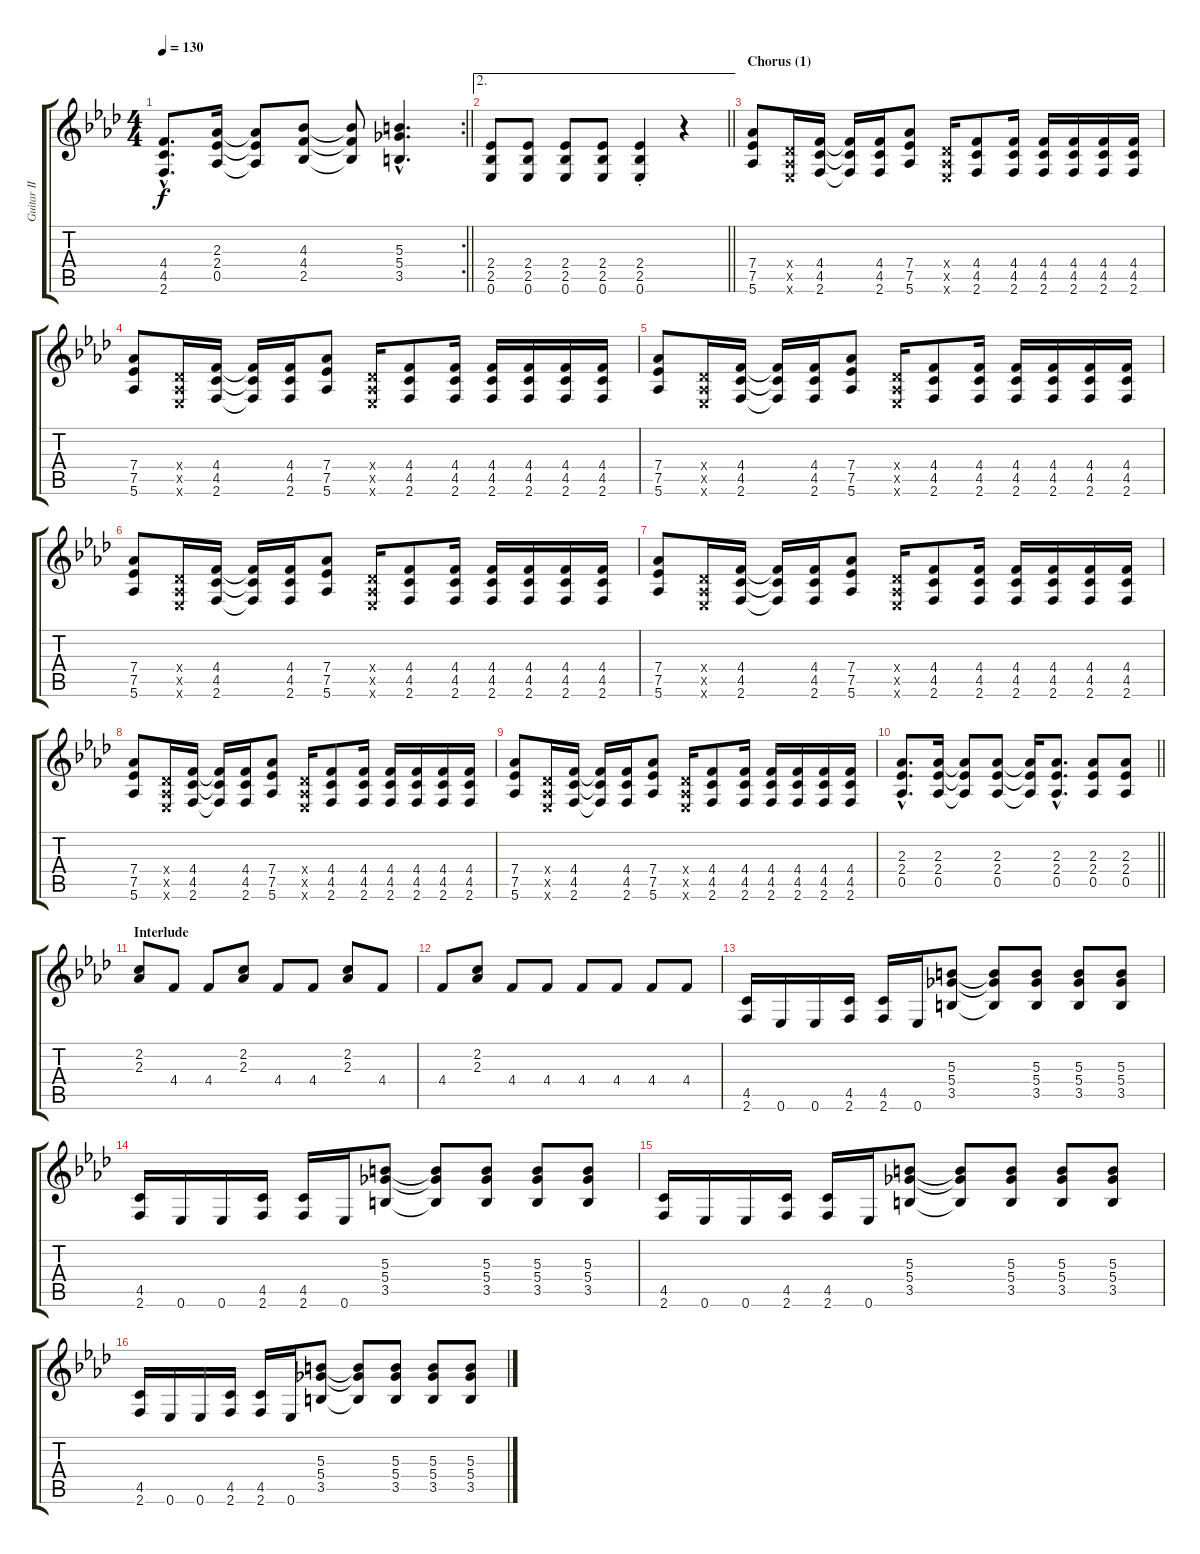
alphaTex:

\track ("Guitar II" "Guitar II") {instrument distortionguitar}
\staff {score tabs}
\tuning (Eb4 Bb3 Gb3 Db3 Ab2 Eb2) {hide}
\rc 2
\ts (4 4)
\tempo 130
\clef g2
\barLineRight lightlight
\ks fminor
(4.4{hac} 4.5{hac} 2.6{hac}).8{d dy f} (2.3 2.4 0.5).16 (2.3{t} 2.4{t} 0.5{t}).8 (4.3 4.4 2.5).8 (4.3{t} 4.4{t} 2.5{t}).8 (5.3{hac} 5.4{hac} 3.5{hac}).4{d} |
\ae 2
\barLineRight lightlight
(2.4 2.5 0.6).8 (2.4 2.5 0.6).8 (2.4 2.5 0.6).8 (2.4 2.5 0.6).8 (2.4{st} 2.5{st} 0.6{st}).4 r.4 |
\section ("" "Chorus (1)")
(7.4 7.5 5.6).8 (0.4{x} 0.5{x} 0.6{x}).16 (4.4 4.5 2.6).16 (4.4{t} 4.5{t} 2.6{t}).16 (4.4 4.5 2.6).16 (7.4 7.5 5.6).8 (0.4{x} 0.5{x} 0.6{x}).16 (4.4 4.5 2.6).8 (4.4 4.5 2.6).16 (4.4 4.5 2.6).16 (4.4 4.5 2.6).16 (4.4 4.5 2.6).16 (4.4 4.5 2.6).16 |
(7.4 7.5 5.6).8 (0.4{x} 0.5{x} 0.6{x}).16 (4.4 4.5 2.6).16 (4.4{t} 4.5{t} 2.6{t}).16 (4.4 4.5 2.6).16 (7.4 7.5 5.6).8 (0.4{x} 0.5{x} 0.6{x}).16 (4.4 4.5 2.6).8 (4.4 4.5 2.6).16 (4.4 4.5 2.6).16 (4.4 4.5 2.6).16 (4.4 4.5 2.6).16 (4.4 4.5 2.6).16 |
(7.4 7.5 5.6).8 (0.4{x} 0.5{x} 0.6{x}).16 (4.4 4.5 2.6).16 (4.4{t} 4.5{t} 2.6{t}).16 (4.4 4.5 2.6).16 (7.4 7.5 5.6).8 (0.4{x} 0.5{x} 0.6{x}).16 (4.4 4.5 2.6).8 (4.4 4.5 2.6).16 (4.4 4.5 2.6).16 (4.4 4.5 2.6).16 (4.4 4.5 2.6).16 (4.4 4.5 2.6).16 |
(7.4 7.5 5.6).8 (0.4{x} 0.5{x} 0.6{x}).16 (4.4 4.5 2.6).16 (4.4{t} 4.5{t} 2.6{t}).16 (4.4 4.5 2.6).16 (7.4 7.5 5.6).8 (0.4{x} 0.5{x} 0.6{x}).16 (4.4 4.5 2.6).8 (4.4 4.5 2.6).16 (4.4 4.5 2.6).16 (4.4 4.5 2.6).16 (4.4 4.5 2.6).16 (4.4 4.5 2.6).16 |
(7.4 7.5 5.6).8 (0.4{x} 0.5{x} 0.6{x}).16 (4.4 4.5 2.6).16 (4.4{t} 4.5{t} 2.6{t}).16 (4.4 4.5 2.6).16 (7.4 7.5 5.6).8 (0.4{x} 0.5{x} 0.6{x}).16 (4.4 4.5 2.6).8 (4.4 4.5 2.6).16 (4.4 4.5 2.6).16 (4.4 4.5 2.6).16 (4.4 4.5 2.6).16 (4.4 4.5 2.6).16 |
(7.4 7.5 5.6).8 (0.4{x} 0.5{x} 0.6{x}).16 (4.4 4.5 2.6).16 (4.4{t} 4.5{t} 2.6{t}).16 (4.4 4.5 2.6).16 (7.4 7.5 5.6).8 (0.4{x} 0.5{x} 0.6{x}).16 (4.4 4.5 2.6).8 (4.4 4.5 2.6).16 (4.4 4.5 2.6).16 (4.4 4.5 2.6).16 (4.4 4.5 2.6).16 (4.4 4.5 2.6).16 |
(7.4 7.5 5.6).8 (0.4{x} 0.5{x} 0.6{x}).16 (4.4 4.5 2.6).16 (4.4{t} 4.5{t} 2.6{t}).16 (4.4 4.5 2.6).16 (7.4 7.5 5.6).8 (0.4{x} 0.5{x} 0.6{x}).16 (4.4 4.5 2.6).8 (4.4 4.5 2.6).16 (4.4 4.5 2.6).16 (4.4 4.5 2.6).16 (4.4 4.5 2.6).16 (4.4 4.5 2.6).16 |
\barLineRight lightlight
(2.3{hac} 2.4{hac} 0.5{hac}).8{d} (2.3 2.4 0.5).16 (2.3{t} 2.4{t} 0.5{t}).8 (2.3 2.4 0.5).8 (2.3{t} 2.4{t} 0.5{t}).16 (2.3{hac} 2.4{hac} 0.5{hac}).8{d} (2.3 2.4 0.5).8 (2.3 2.4 0.5).8 |
\section ("" "Interlude")
(2.2 2.3).8 4.4.8 4.4.8 (2.2 2.3).8 4.4.8 4.4.8 (2.2 2.3).8 4.4.8 |
4.4.8 (2.2 2.3).8 4.4.8 4.4.8 4.4.8 4.4.8 4.4.8 4.4.8 |
(4.5 2.6).16 0.6.16 0.6.16 (4.5 2.6).16 (4.5 2.6).16 0.6.16 (5.3 5.4 3.5).8 (5.3{t} 5.4{t} 3.5{t}).8 (5.3 5.4 3.5).8 (5.3 5.4 3.5).8 (5.3 5.4 3.5).8 |
(4.5 2.6).16 0.6.16 0.6.16 (4.5 2.6).16 (4.5 2.6).16 0.6.16 (5.3 5.4 3.5).8 (5.3{t} 5.4{t} 3.5{t}).8 (5.3 5.4 3.5).8 (5.3 5.4 3.5).8 (5.3 5.4 3.5).8 |
(4.5 2.6).16 0.6.16 0.6.16 (4.5 2.6).16 (4.5 2.6).16 0.6.16 (5.3 5.4 3.5).8 (5.3{t} 5.4{t} 3.5{t}).8 (5.3 5.4 3.5).8 (5.3 5.4 3.5).8 (5.3 5.4 3.5).8 |
(4.5 2.6).16 0.6.16 0.6.16 (4.5 2.6).16 (4.5 2.6).16 0.6.16 (5.3 5.4 3.5).8 (5.3{t} 5.4{t} 3.5{t}).8 (5.3 5.4 3.5).8 (5.3 5.4 3.5).8 (5.3 5.4 3.5).8
